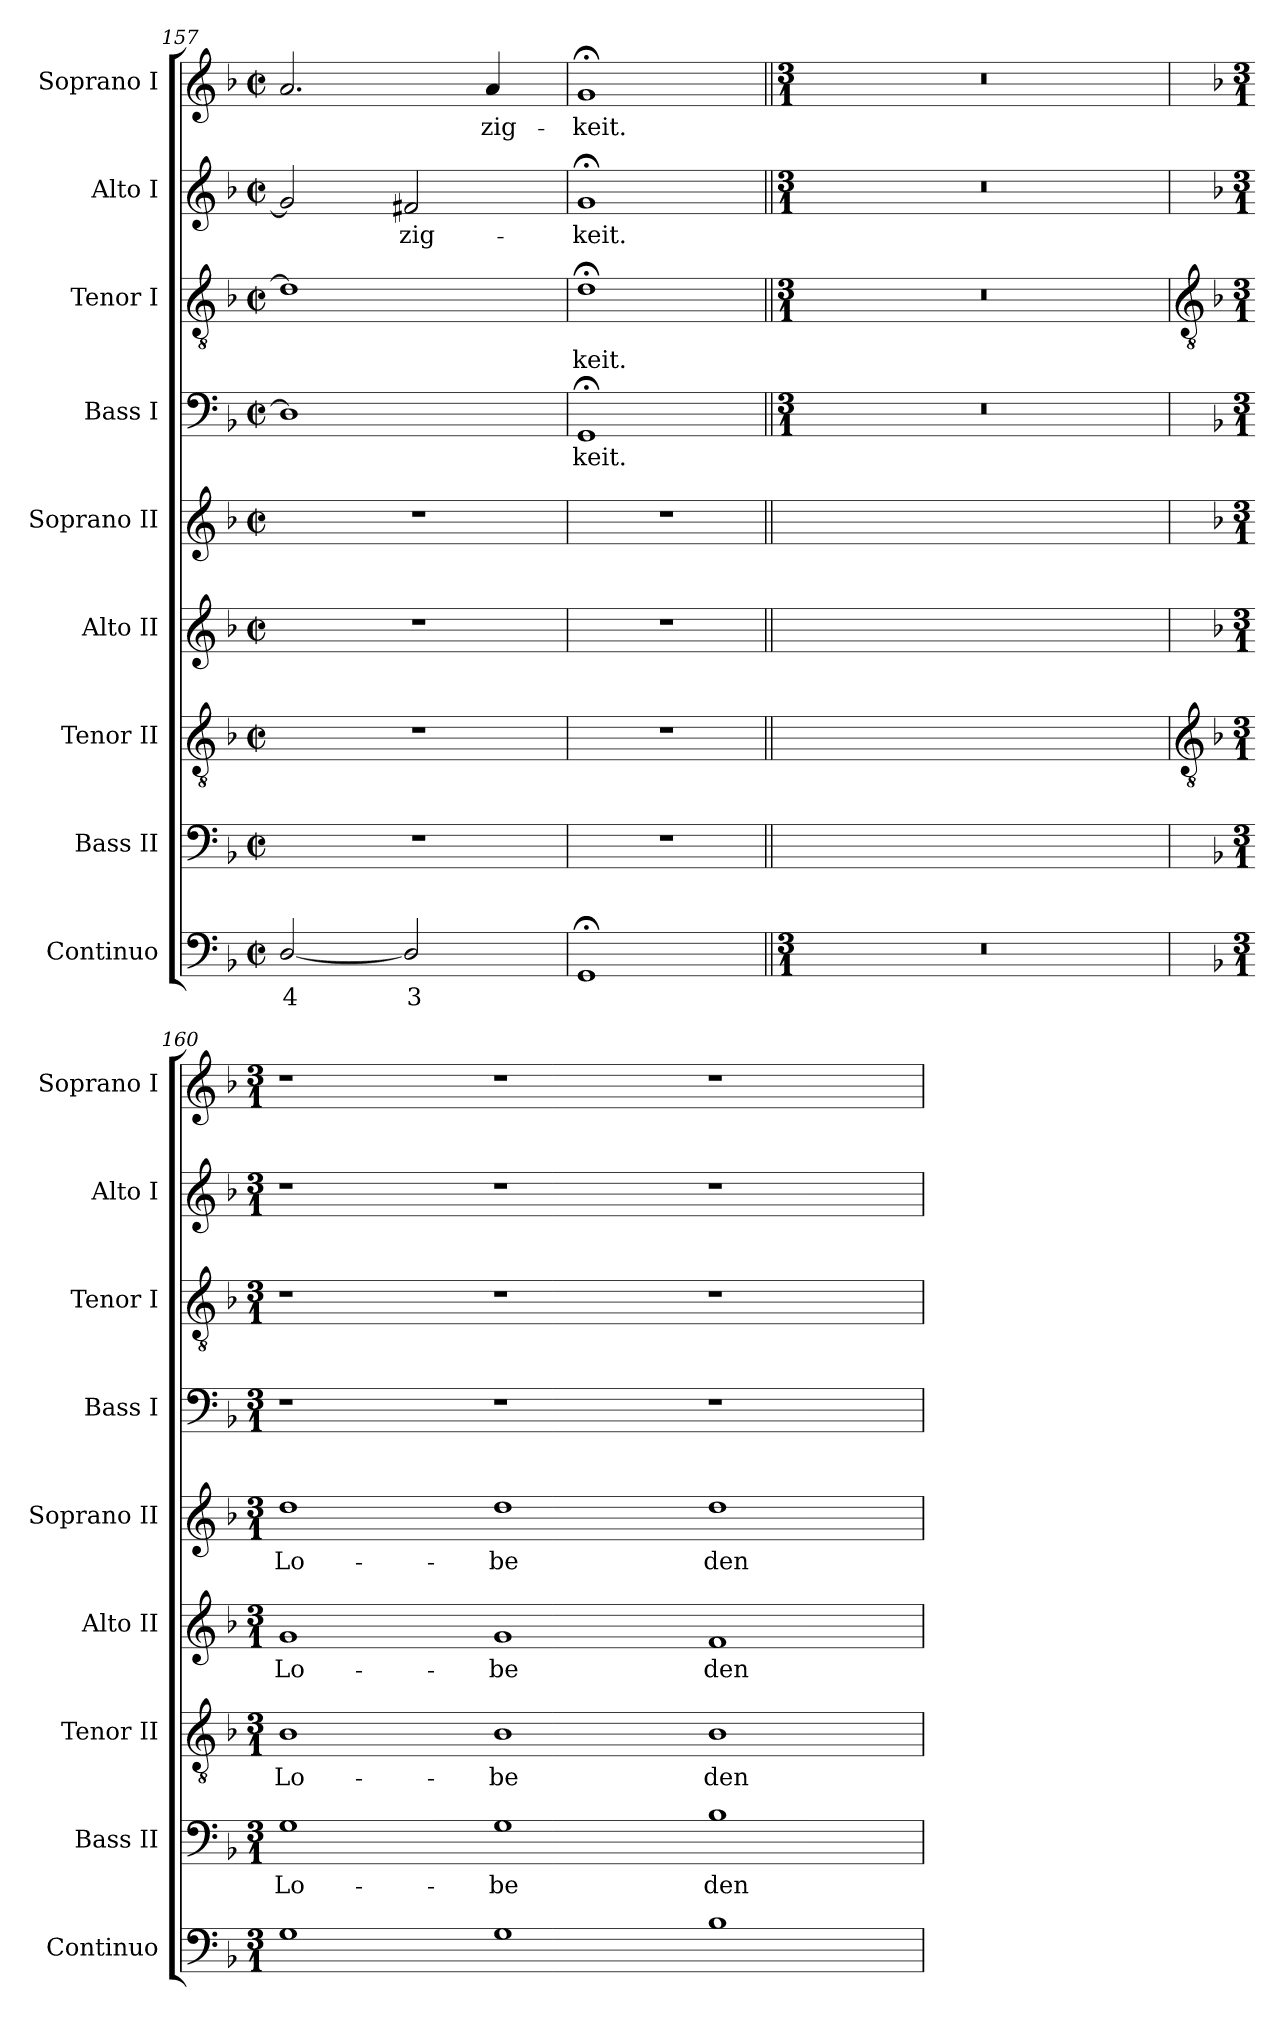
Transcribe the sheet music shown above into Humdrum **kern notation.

**kern	**text	**kern	**text	**kern	**text	**kern	**text	**kern	**text	**kern	**text	**kern	**text	**kern	**text	**kern	**text
*part9	*part9	*part8	*part8	*part7	*part7	*part6	*part6	*part5	*part5	*part4	*part4	*part3	*part3	*part2	*part2	*part1	*part1
*staff9	*staff9	*staff8	*staff8	*staff7	*staff7	*staff6	*staff6	*staff5	*staff5	*staff4	*staff4	*staff3	*staff3	*staff2	*staff2	*staff1	*staff1
*I"Continuo	*	*I"Bass II	*	*I"Tenor II	*	*I"Alto II	*	*I"Soprano II	*	*I"Bass I	*	*I"Tenor I	*	*I"Alto I	*	*I"Soprano I	*
*I'Continuo	*	*I'Bass II	*	*I'Tenor II	*	*I'Alto II	*	*I'Soprano II	*	*I'Bass I	*	*I'Tenor I	*	*I'Alto I	*	*I'Soprano I	*
*clefF4	*	*clefF4	*	*clefGv2	*	*clefG2	*	*clefG2	*	*clefF4	*	*clefGv2	*	*clefG2	*	*clefG2	*
*k[b-]	*	*k[b-]	*	*k[b-]	*	*k[b-]	*	*k[b-]	*	*k[b-]	*	*k[b-]	*	*k[b-]	*	*k[b-]	*
*F:	*	*F:	*	*F:	*	*F:	*	*F:	*	*F:	*	*F:	*	*F:	*	*F:	*
*M2/2	*	*M2/2	*	*M2/2	*	*M2/2	*	*M2/2	*	*M2/2	*	*M2/2	*	*M2/2	*	*M2/2	*
*met(c|)	*	*met(c|)	*	*met(c|)	*	*met(c|)	*	*met(c|)	*	*met(c|)	*	*met(c|)	*	*met(c|)	*	*met(c|)	*
=157	=157	=157	=157	=157	=157	=157	=157	=157	=157	=157	=157	=157	=157	=157	=157	=157	=157
!	!LO:LY:b	!	!	!	!	!	!	!	!	!	!	!	!	!	!	!	!
[2D/	4	1r	.	1r	.	1r	.	1r	.	1D]	.	1d]	.	2g]	.	2.a	.
!	!LO:LY:b	!	!	!	!	!	!	!	!	!	!	!	!	!	!LO:LY:b	!	!
2D/]	3	.	.	.	.	.	.	.	.	.	.	.	.	2f#X	zig-	.	.
!	!	!	!	!	!	!	!	!	!	!	!	!	!	!	!	!	!LO:LY:b
.	.	.	.	.	.	.	.	.	.	.	.	.	.	.	.	4a	zig-
=158	=158	=158	=158	=158	=158	=158	=158	=158	=158	=158	=158	=158	=158	=158	=158	=158	=158
!	!	!	!	!	!	!	!	!	!	!	!LO:LY:b	!	!LO:LY:b	!	!LO:LY:b	!	!LO:LY:b
1GG;<	.	1r	.	1r	.	1r	.	1r	.	1GG;<	keit.	1d;<	keit.	1g;<	-keit.	1g;<	-keit.
=159||	=159||	=159||	=159||	=159||	=159||	=159||	=159||	=159||	=159||	=159||	=159||	=159||	=159||	=159||	=159||	=159||	=159||
*M3/1	*	*	*	*	*	*	*	*	*	*M3/1	*	*M3/1	*	*M3/1	*	*M3/1	*
0.r	.	0.ryy	.	0.ryy	.	0.ryy	.	0.ryy	.	0.r	.	0.r	.	0.r	.	0.r	.
!!LO:LB:g=z
=160	=160	=160	=160	=160	=160	=160	=160	=160	=160	=160	=160	=160	=160	=160	=160	=160	=160
*	*	*	*	*clefGv2	*	*	*	*	*	*	*	*clefGv2	*	*	*	*	*
*	*	*k[b-]	*	*k[b-]	*	*k[b-]	*	*k[b-]	*	*	*	*	*	*	*	*	*
*	*	*F:	*	*F:	*	*F:	*	*F:	*	*	*	*	*	*	*	*	*
*M3/1	*	*M3/1	*	*M3/1	*	*M3/1	*	*M3/1	*	*M3/1	*	*M3/1	*	*M3/1	*	*M3/1	*
!	!	!	!LO:LY:b	!	!LO:LY:b	!	!LO:LY:b	!	!LO:LY:b	!	!	!	!	!	!	!	!
1G	.	1G	Lo-	1B-	Lo-	1g	Lo-	1dd	Lo-	1r	.	1r	.	1r	.	1r	.
!	!	!	!LO:LY:b	!	!LO:LY:b	!	!LO:LY:b	!	!LO:LY:b	!	!	!	!	!	!	!	!
1G	.	1G	-be	1B-	-be	1g	-be	1dd	-be	1r	.	1r	.	1r	.	1r	.
!	!	!	!LO:LY:b	!	!LO:LY:b	!	!LO:LY:b	!	!LO:LY:b	!	!	!	!	!	!	!	!
1B-	.	1B-	den	1B-	den	1f	den	1dd	den	1r	.	1r	.	1r	.	1r	.
=	=	=	=	=	=	=	=	=	=	=	=	=	=	=	=	=	=
*-	*-	*-	*-	*-	*-	*-	*-	*-	*-	*-	*-	*-	*-	*-	*-	*-	*-
